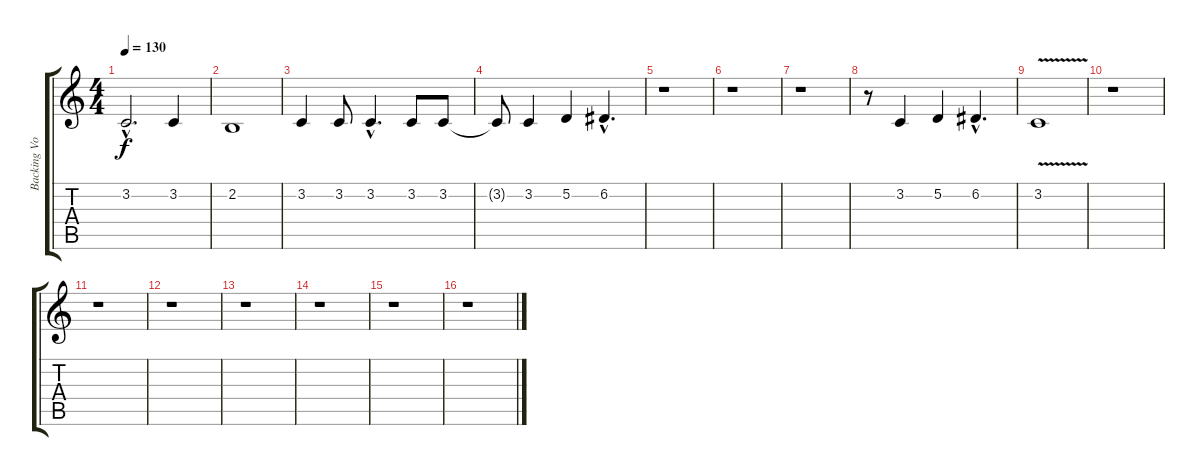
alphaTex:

\track ("Backing Vocals" "Backing Vo") {instrument sitar}
\staff {score tabs}
\tuning (D4 A3 F3 C3 G2 C2) {hide}
\ts (4 4)
\tempo 130
\clef g2
\ks c
3.2{hac}.2{d dy f} 3.2.4 |
2.2.1 |
3.2.4 3.2.8 3.2{hac}.4{d} 3.2.8 3.2.8 |
3.2{t}.8 3.2.4 5.2.4 6.2{hac}.4{d} |
r.1 |
r.1 |
r.1 |
r.8 3.2.4 5.2.4 6.2{hac}.4{d} |
3.2{v}.1 |
r.1 |
r.1 |
r.1 |
r.1 |
r.1 |
r.1 |
r.1
